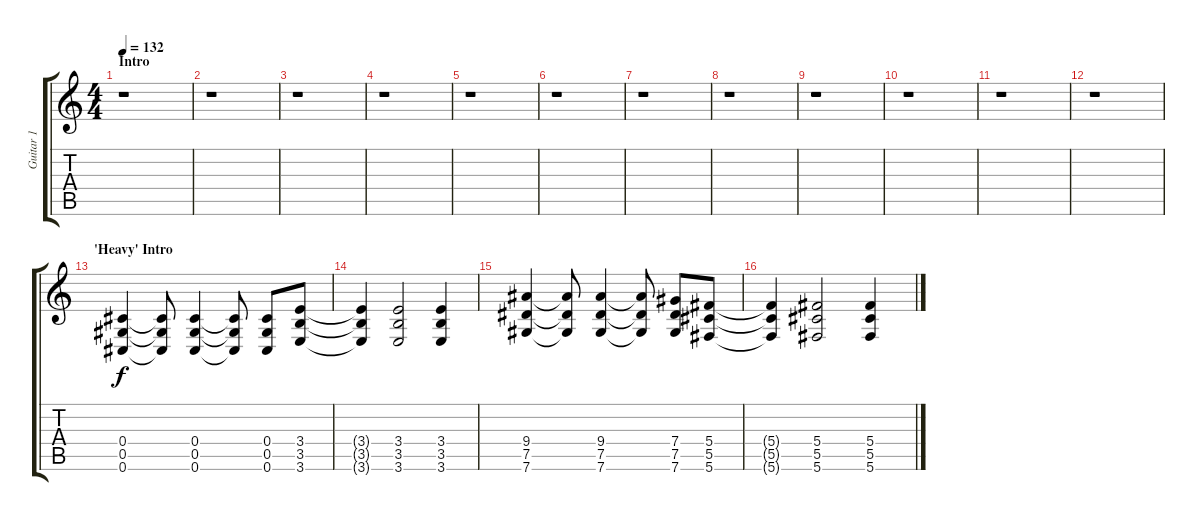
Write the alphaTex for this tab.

\track ("Guitar 1" "Guitar 1") {instrument distortionguitar}
\staff {score tabs}
\tuning (Eb4 Bb3 Gb3 Db3 Ab2 Db2) {hide}
\ts (4 4)
\section ("" "Intro")
\tempo 132
\clef g2
\ks c
r.1{dy f instrument distortionguitar} |
r.1 |
r.1 |
r.1 |
r.1 |
r.1 |
r.1 |
r.1 |
r.1 |
r.1 |
r.1 |
r.1 |
\section ("" "'Heavy' Intro")
(0.4 0.5 0.6).4 (0.4{t} 0.5{t} 0.6{t}).8 (0.4 0.5 0.6).4 (0.4{t} 0.5{t} 0.6{t}).8 (0.4 0.5 0.6).8 (3.4 3.5 3.6).8 |
(3.4{t} 3.5{t} 3.6{t}).4 (3.4 3.5 3.6).2 (3.4 3.5 3.6).4 |
(9.4 7.5 7.6).4 (9.4{t} 7.5{t} 7.6{t}).8 (9.4 7.5 7.6).4 (9.4{t} 7.5{t} 7.6{t}).8 (7.4 7.5 7.6).8 (5.4 5.5 5.6).8 |
(5.4{t} 5.5{t} 5.6{t}).4 (5.4 5.5 5.6).2 (5.4 5.5 5.6).4
